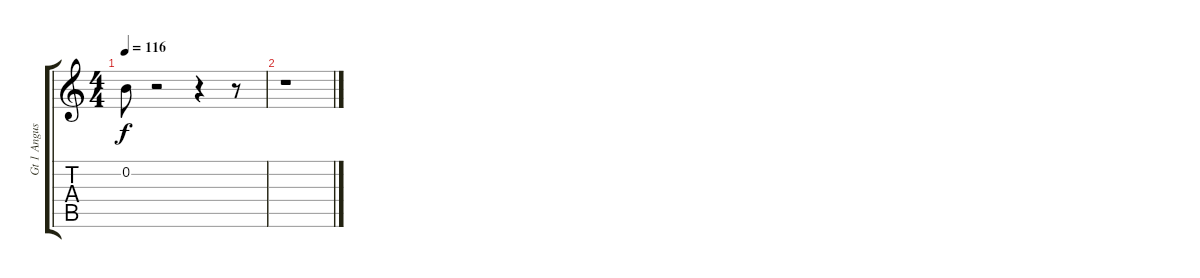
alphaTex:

\track ("Gt 1 Angus" "Gt 1 Angus") {instrument overdrivenguitar}
\staff {score tabs}
\tuning (E4 B3 G3 D3 A2 E2) {hide}
\ts (4 4)
\tempo 116
\clef g2
\ks c
0.2{t}.8{dy f} r.2 r.4 r.8 |
r.1
